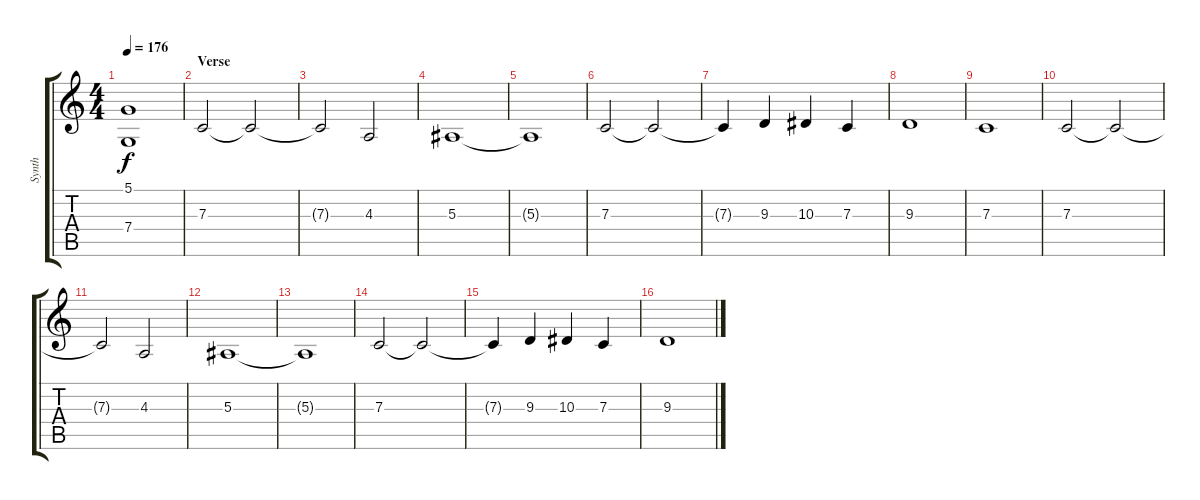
\track ("Synth" "Synth") {instrument synthstrings2}
\staff {score tabs}
\tuning (D4 A3 F3 C3 G2 D2) {hide}
\ts (4 4)
\tempo 176
\clef g2
\ks c
(5.1{t} 7.4{t}).1{dy f} |
\section ("" "Verse")
7.3.2 7.3{t}.2 |
7.3{t}.2 4.3.2 |
5.3.1 |
5.3{t}.1 |
7.3.2 7.3{t}.2 |
7.3{t}.4 9.3.4 10.3.4 7.3.4 |
9.3.1 |
7.3.1 |
7.3.2 7.3{t}.2 |
7.3{t}.2 4.3.2 |
5.3.1 |
5.3{t}.1 |
7.3.2 7.3{t}.2 |
7.3{t}.4 9.3.4 10.3.4 7.3.4 |
9.3.1
